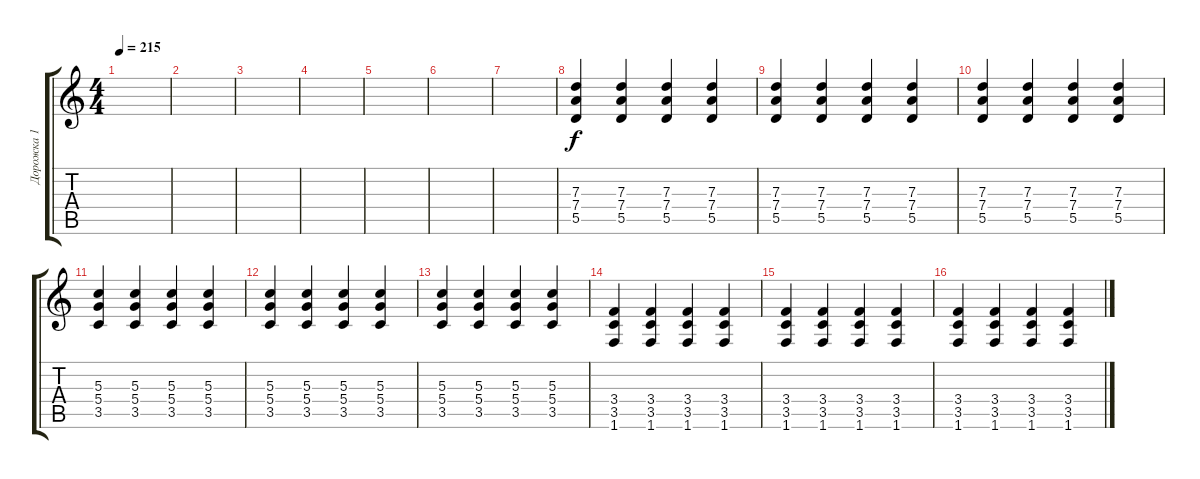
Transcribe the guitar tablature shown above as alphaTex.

\track ("Дорожка 1" "Дорожка 1") {instrument distortionguitar}
\staff {score tabs}
\tuning (E4 B3 G3 D3 A2 E2) {hide}
\ts (4 4)
\tempo 215
\clef g2
\ks c
|
|
|
|
|
|
|
(7.3 7.4 5.5).4 (7.3 7.4 5.5).4 (7.3 7.4 5.5).4 (7.3 7.4 5.5).4 |
(7.3 7.4 5.5).4 (7.3 7.4 5.5).4 (7.3 7.4 5.5).4 (7.3 7.4 5.5).4 |
(7.3 7.4 5.5).4 (7.3 7.4 5.5).4 (7.3 7.4 5.5).4 (7.3 7.4 5.5).4 |
(5.3 5.4 3.5).4 (5.3 5.4 3.5).4 (5.3 5.4 3.5).4 (5.3 5.4 3.5).4 |
(5.3 5.4 3.5).4 (5.3 5.4 3.5).4 (5.3 5.4 3.5).4 (5.3 5.4 3.5).4 |
(5.3 5.4 3.5).4 (5.3 5.4 3.5).4 (5.3 5.4 3.5).4 (5.3 5.4 3.5).4 |
(3.4 3.5 1.6).4 (3.4 3.5 1.6).4 (3.4 3.5 1.6).4 (3.4 3.5 1.6).4 |
(3.4 3.5 1.6).4 (3.4 3.5 1.6).4 (3.4 3.5 1.6).4 (3.4 3.5 1.6).4 |
(3.4 3.5 1.6).4 (3.4 3.5 1.6).4 (3.4 3.5 1.6).4 (3.4 3.5 1.6).4
